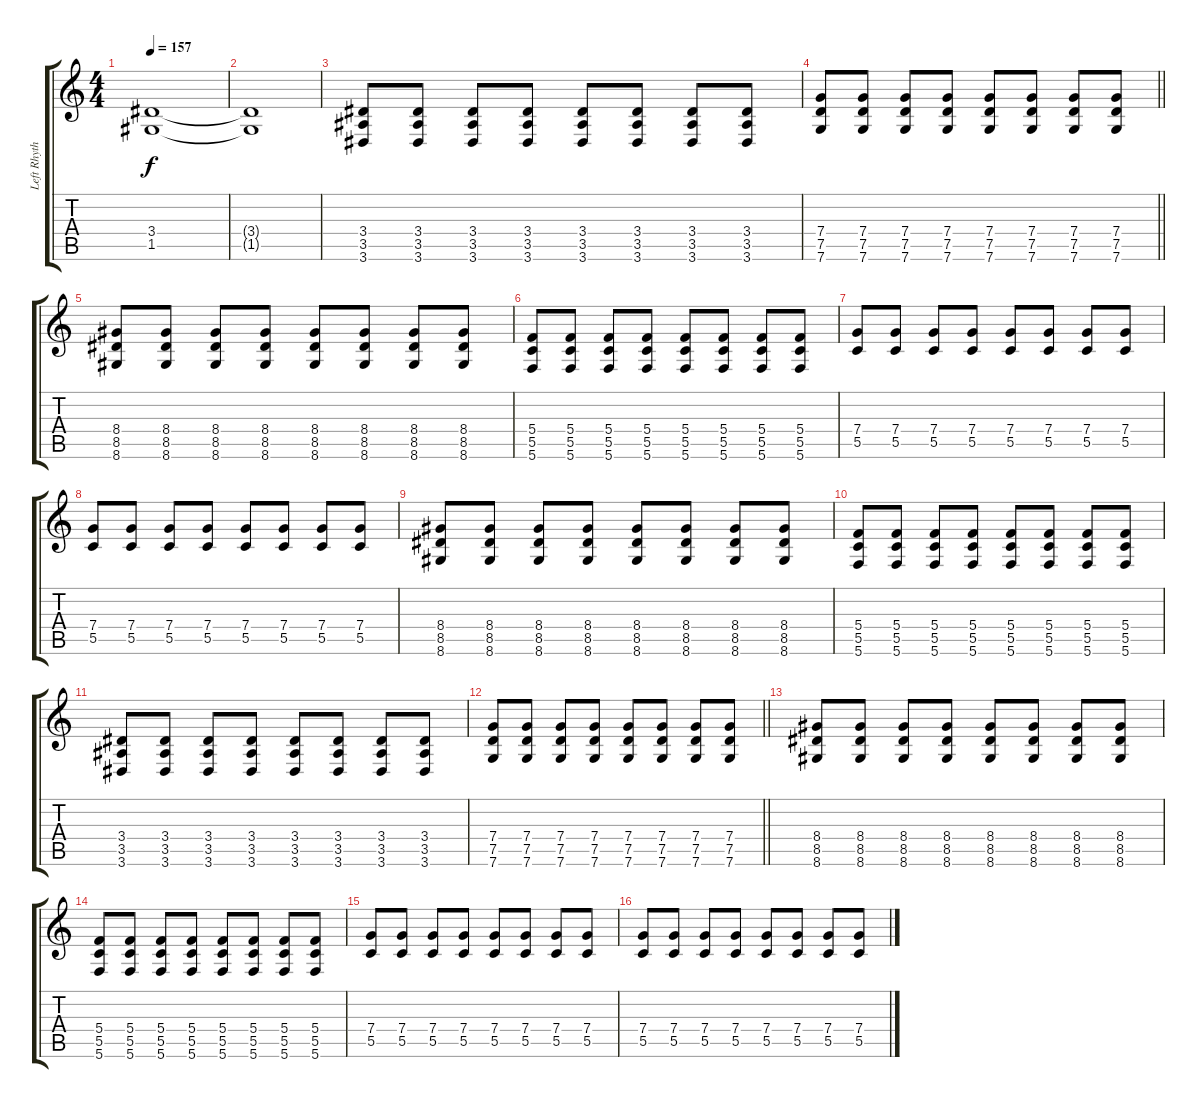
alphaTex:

\track ("Left Rhythm" "Left Rhyth") {instrument distortionguitar}
\staff {score tabs}
\tuning (D4 A3 F3 C3 G2 C2) {hide}
\ts (4 4)
\tempo 157
\clef g2
\ks c
(3.4{t} 1.5{t}).1{dy f} |
(3.4{t} 1.5{t}).1 |
(3.4 3.5 3.6).8{volume 16} (3.4 3.5 3.6).8 (3.4 3.5 3.6).8 (3.4 3.5 3.6).8 (3.4 3.5 3.6).8 (3.4 3.5 3.6).8 (3.4 3.5 3.6).8 (3.4 3.5 3.6).8 |
\barLineRight lightlight
(7.4 7.5 7.6).8 (7.4 7.5 7.6).8 (7.4 7.5 7.6).8 (7.4 7.5 7.6).8 (7.4 7.5 7.6).8 (7.4 7.5 7.6).8 (7.4 7.5 7.6).8 (7.4 7.5 7.6).8 |
\section ("" "")
(8.4 8.5 8.6).8 (8.4 8.5 8.6).8 (8.4 8.5 8.6).8 (8.4 8.5 8.6).8 (8.4 8.5 8.6).8 (8.4 8.5 8.6).8 (8.4 8.5 8.6).8 (8.4 8.5 8.6).8 |
(5.4 5.5 5.6).8 (5.4 5.5 5.6).8 (5.4 5.5 5.6).8 (5.4 5.5 5.6).8 (5.4 5.5 5.6).8 (5.4 5.5 5.6).8 (5.4 5.5 5.6).8 (5.4 5.5 5.6).8 |
(7.4 5.5).8 (7.4 5.5).8 (7.4 5.5).8 (7.4 5.5).8 (7.4 5.5).8 (7.4 5.5).8 (7.4 5.5).8 (7.4 5.5).8 |
(7.4 5.5).8 (7.4 5.5).8 (7.4 5.5).8 (7.4 5.5).8 (7.4 5.5).8 (7.4 5.5).8 (7.4 5.5).8 (7.4 5.5).8 |
(8.4 8.5 8.6).8 (8.4 8.5 8.6).8 (8.4 8.5 8.6).8 (8.4 8.5 8.6).8 (8.4 8.5 8.6).8 (8.4 8.5 8.6).8 (8.4 8.5 8.6).8 (8.4 8.5 8.6).8 |
(5.4 5.5 5.6).8 (5.4 5.5 5.6).8 (5.4 5.5 5.6).8 (5.4 5.5 5.6).8 (5.4 5.5 5.6).8 (5.4 5.5 5.6).8 (5.4 5.5 5.6).8 (5.4 5.5 5.6).8 |
(3.4 3.5 3.6).8 (3.4 3.5 3.6).8 (3.4 3.5 3.6).8 (3.4 3.5 3.6).8 (3.4 3.5 3.6).8 (3.4 3.5 3.6).8 (3.4 3.5 3.6).8 (3.4 3.5 3.6).8 |
\barLineRight lightlight
(7.4 7.5 7.6).8 (7.4 7.5 7.6).8 (7.4 7.5 7.6).8 (7.4 7.5 7.6).8 (7.4 7.5 7.6).8 (7.4 7.5 7.6).8 (7.4 7.5 7.6).8 (7.4 7.5 7.6).8 |
\section ("" "")
(8.4 8.5 8.6).8 (8.4 8.5 8.6).8 (8.4 8.5 8.6).8 (8.4 8.5 8.6).8 (8.4 8.5 8.6).8 (8.4 8.5 8.6).8 (8.4 8.5 8.6).8 (8.4 8.5 8.6).8 |
(5.4 5.5 5.6).8 (5.4 5.5 5.6).8 (5.4 5.5 5.6).8 (5.4 5.5 5.6).8 (5.4 5.5 5.6).8 (5.4 5.5 5.6).8 (5.4 5.5 5.6).8 (5.4 5.5 5.6).8 |
(7.4 5.5).8 (7.4 5.5).8 (7.4 5.5).8 (7.4 5.5).8 (7.4 5.5).8 (7.4 5.5).8 (7.4 5.5).8 (7.4 5.5).8 |
(7.4 5.5).8 (7.4 5.5).8 (7.4 5.5).8 (7.4 5.5).8 (7.4 5.5).8 (7.4 5.5).8 (7.4 5.5).8 (7.4 5.5).8
